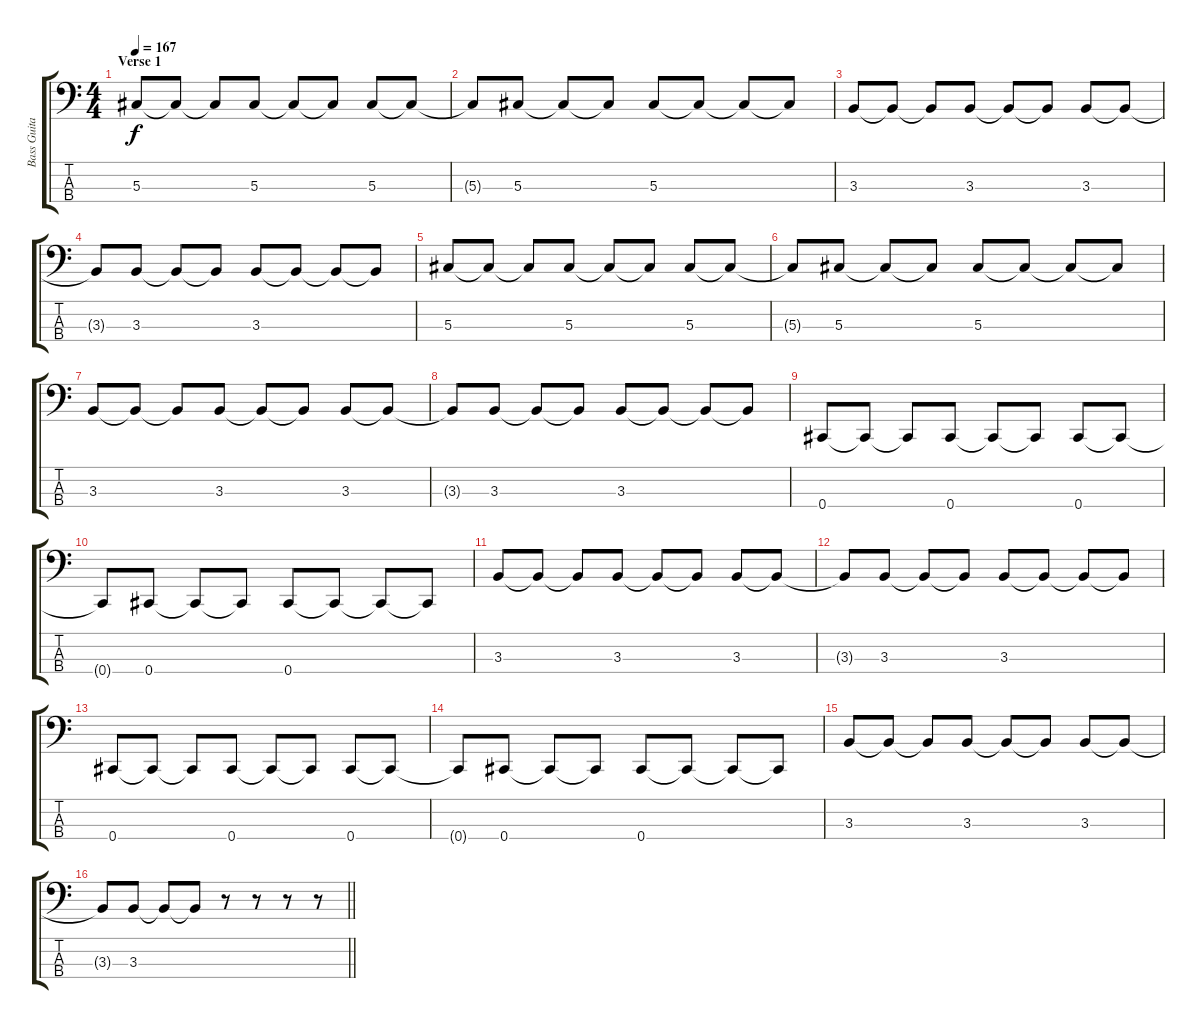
\track ("Bass Guitar" "Bass Guita") {instrument electricbassfinger}
\staff {score tabs}
\tuning (Gb2 Db2 Ab1 Db1) {hide}
\ts (4 4)
\section ("" "Verse 1")
\tempo 167
\clef f4
\ks c
5.3.8{dy f} 5.3{t}.8 5.3{t}.8 5.3.8 5.3{t}.8 5.3{t}.8 5.3.8 5.3{t}.8 |
5.3{t}.8 5.3.8 5.3{t}.8 5.3{t}.8 5.3.8 5.3{t}.8 5.3{t}.8 5.3{t}.8 |
3.3.8 3.3{t}.8 3.3{t}.8 3.3.8 3.3{t}.8 3.3{t}.8 3.3.8 3.3{t}.8 |
3.3{t}.8 3.3.8 3.3{t}.8 3.3{t}.8 3.3.8 3.3{t}.8 3.3{t}.8 3.3{t}.8 |
5.3.8 5.3{t}.8 5.3{t}.8 5.3.8 5.3{t}.8 5.3{t}.8 5.3.8 5.3{t}.8 |
5.3{t}.8 5.3.8 5.3{t}.8 5.3{t}.8 5.3.8 5.3{t}.8 5.3{t}.8 5.3{t}.8 |
3.3.8 3.3{t}.8 3.3{t}.8 3.3.8 3.3{t}.8 3.3{t}.8 3.3.8 3.3{t}.8 |
3.3{t}.8 3.3.8 3.3{t}.8 3.3{t}.8 3.3.8 3.3{t}.8 3.3{t}.8 3.3{t}.8 |
0.4.8 0.4{t}.8 0.4{t}.8 0.4.8 0.4{t}.8 0.4{t}.8 0.4.8 0.4{t}.8 |
0.4{t}.8 0.4.8 0.4{t}.8 0.4{t}.8 0.4.8 0.4{t}.8 0.4{t}.8 0.4{t}.8 |
3.3.8 3.3{t}.8 3.3{t}.8 3.3.8 3.3{t}.8 3.3{t}.8 3.3.8 3.3{t}.8 |
3.3{t}.8 3.3.8 3.3{t}.8 3.3{t}.8 3.3.8 3.3{t}.8 3.3{t}.8 3.3{t}.8 |
0.4.8 0.4{t}.8 0.4{t}.8 0.4.8 0.4{t}.8 0.4{t}.8 0.4.8 0.4{t}.8 |
0.4{t}.8 0.4.8 0.4{t}.8 0.4{t}.8 0.4.8 0.4{t}.8 0.4{t}.8 0.4{t}.8 |
3.3.8 3.3{t}.8 3.3{t}.8 3.3.8 3.3{t}.8 3.3{t}.8 3.3.8 3.3{t}.8 |
\barLineRight lightlight
3.3{t}.8 3.3.8 3.3{t}.8 3.3{t}.8 r.8 r.8 r.8 r.8
